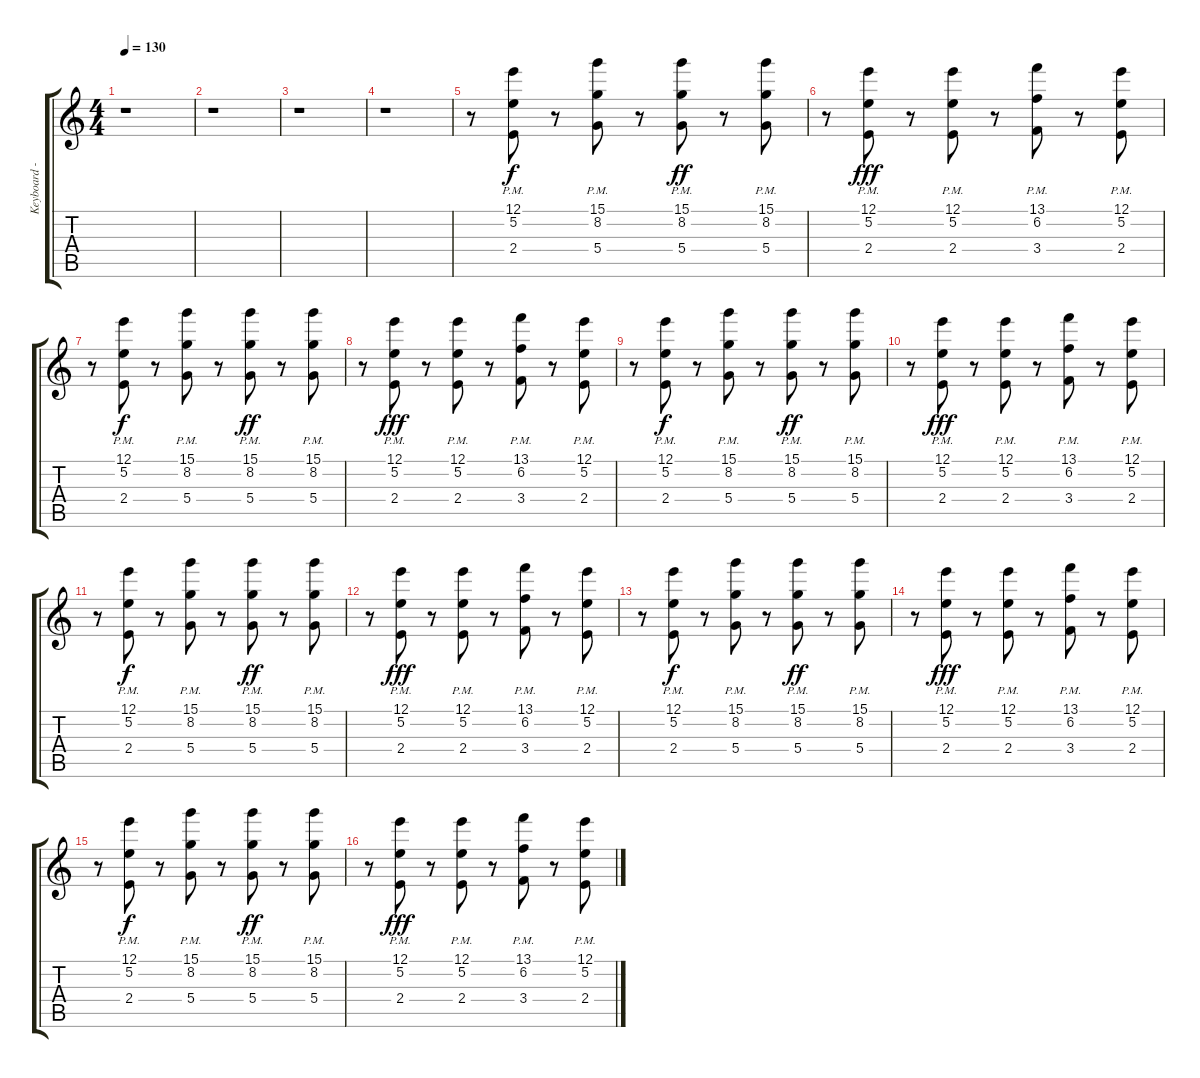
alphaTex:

\track ("Keyboard - Christian 'Flake' Lorenz" "Keyboard -") {instrument acousticguitarnylon}
\staff {score tabs}
\tuning (E4 B3 G3 D3 A2 E2) {hide}
\ts (4 4)
\tempo 130
\clef g2
\ks c
r.1{dy fff} |
r.1 |
r.1 |
r.1 |
r.8 (12.1 5.2{pm} 2.4).8{dy f} r.8 (15.1 8.2{pm} 5.4).8 r.8 (15.1 8.2{pm} 5.4).8{dy ff} r.8 (15.1 8.2{pm} 5.4).8 |
r.8 (12.1 5.2{pm} 2.4).8{dy fff} r.8 (12.1 5.2{pm} 2.4).8 r.8 (13.1 6.2{pm} 3.4).8 r.8 (12.1 5.2{pm} 2.4).8 |
r.8 (12.1 5.2{pm} 2.4).8{dy f} r.8 (15.1 8.2{pm} 5.4).8 r.8 (15.1 8.2{pm} 5.4).8{dy ff} r.8 (15.1 8.2{pm} 5.4).8 |
r.8 (12.1 5.2{pm} 2.4).8{dy fff} r.8 (12.1 5.2{pm} 2.4).8 r.8 (13.1 6.2{pm} 3.4).8 r.8 (12.1 5.2{pm} 2.4).8 |
r.8 (12.1 5.2{pm} 2.4).8{dy f} r.8 (15.1 8.2{pm} 5.4).8 r.8 (15.1 8.2{pm} 5.4).8{dy ff} r.8 (15.1 8.2{pm} 5.4).8 |
r.8 (12.1 5.2{pm} 2.4).8{dy fff} r.8 (12.1 5.2{pm} 2.4).8 r.8 (13.1 6.2{pm} 3.4).8 r.8 (12.1 5.2{pm} 2.4).8 |
r.8 (12.1 5.2{pm} 2.4).8{dy f} r.8 (15.1 8.2{pm} 5.4).8 r.8 (15.1 8.2{pm} 5.4).8{dy ff} r.8 (15.1 8.2{pm} 5.4).8 |
r.8 (12.1 5.2{pm} 2.4).8{dy fff} r.8 (12.1 5.2{pm} 2.4).8 r.8 (13.1 6.2{pm} 3.4).8 r.8 (12.1 5.2{pm} 2.4).8 |
r.8 (12.1 5.2{pm} 2.4).8{dy f} r.8 (15.1 8.2{pm} 5.4).8 r.8 (15.1 8.2{pm} 5.4).8{dy ff} r.8 (15.1 8.2{pm} 5.4).8 |
r.8 (12.1 5.2{pm} 2.4).8{dy fff} r.8 (12.1 5.2{pm} 2.4).8 r.8 (13.1 6.2{pm} 3.4).8 r.8 (12.1 5.2{pm} 2.4).8 |
r.8 (12.1 5.2{pm} 2.4).8{dy f} r.8 (15.1 8.2{pm} 5.4).8 r.8 (15.1 8.2{pm} 5.4).8{dy ff} r.8 (15.1 8.2{pm} 5.4).8 |
r.8 (12.1 5.2{pm} 2.4).8{dy fff} r.8 (12.1 5.2{pm} 2.4).8 r.8 (13.1 6.2{pm} 3.4).8 r.8 (12.1 5.2{pm} 2.4).8
